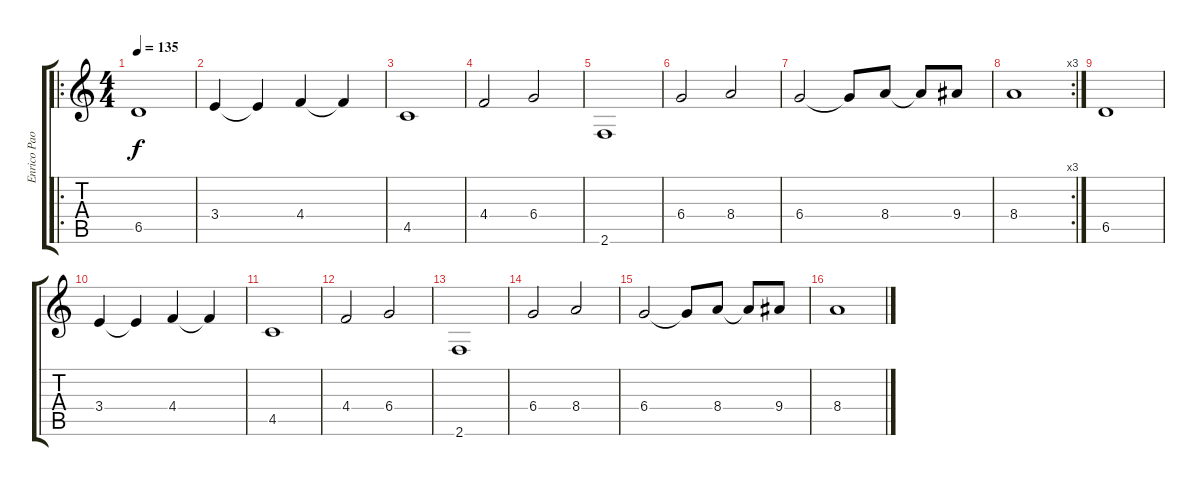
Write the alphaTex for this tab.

\track ("Enrico Paoli" "Enrico Pao") {instrument distortionguitar}
\staff {score tabs}
\tuning (Eb4 Bb3 Gb3 Db3 Ab2 Eb2) {hide}
\ro
\ts (4 4)
\tempo 135
\clef g2
\ks c
6.5.1{dy f} |
3.4.4 3.4{t}.4 4.4.4 4.4{t}.4 |
4.5.1 |
4.4.2 6.4.2 |
2.6.1 |
6.4.2 8.4.2 |
6.4.2 6.4{t}.8 8.4.8 8.4{t}.8 9.4.8 |
\rc 3
8.4.1 |
6.5.1 |
3.4.4 3.4{t}.4 4.4.4 4.4{t}.4 |
4.5.1 |
4.4.2 6.4.2 |
2.6.1 |
6.4.2 8.4.2 |
6.4.2 6.4{t}.8 8.4.8 8.4{t}.8 9.4.8 |
8.4.1
